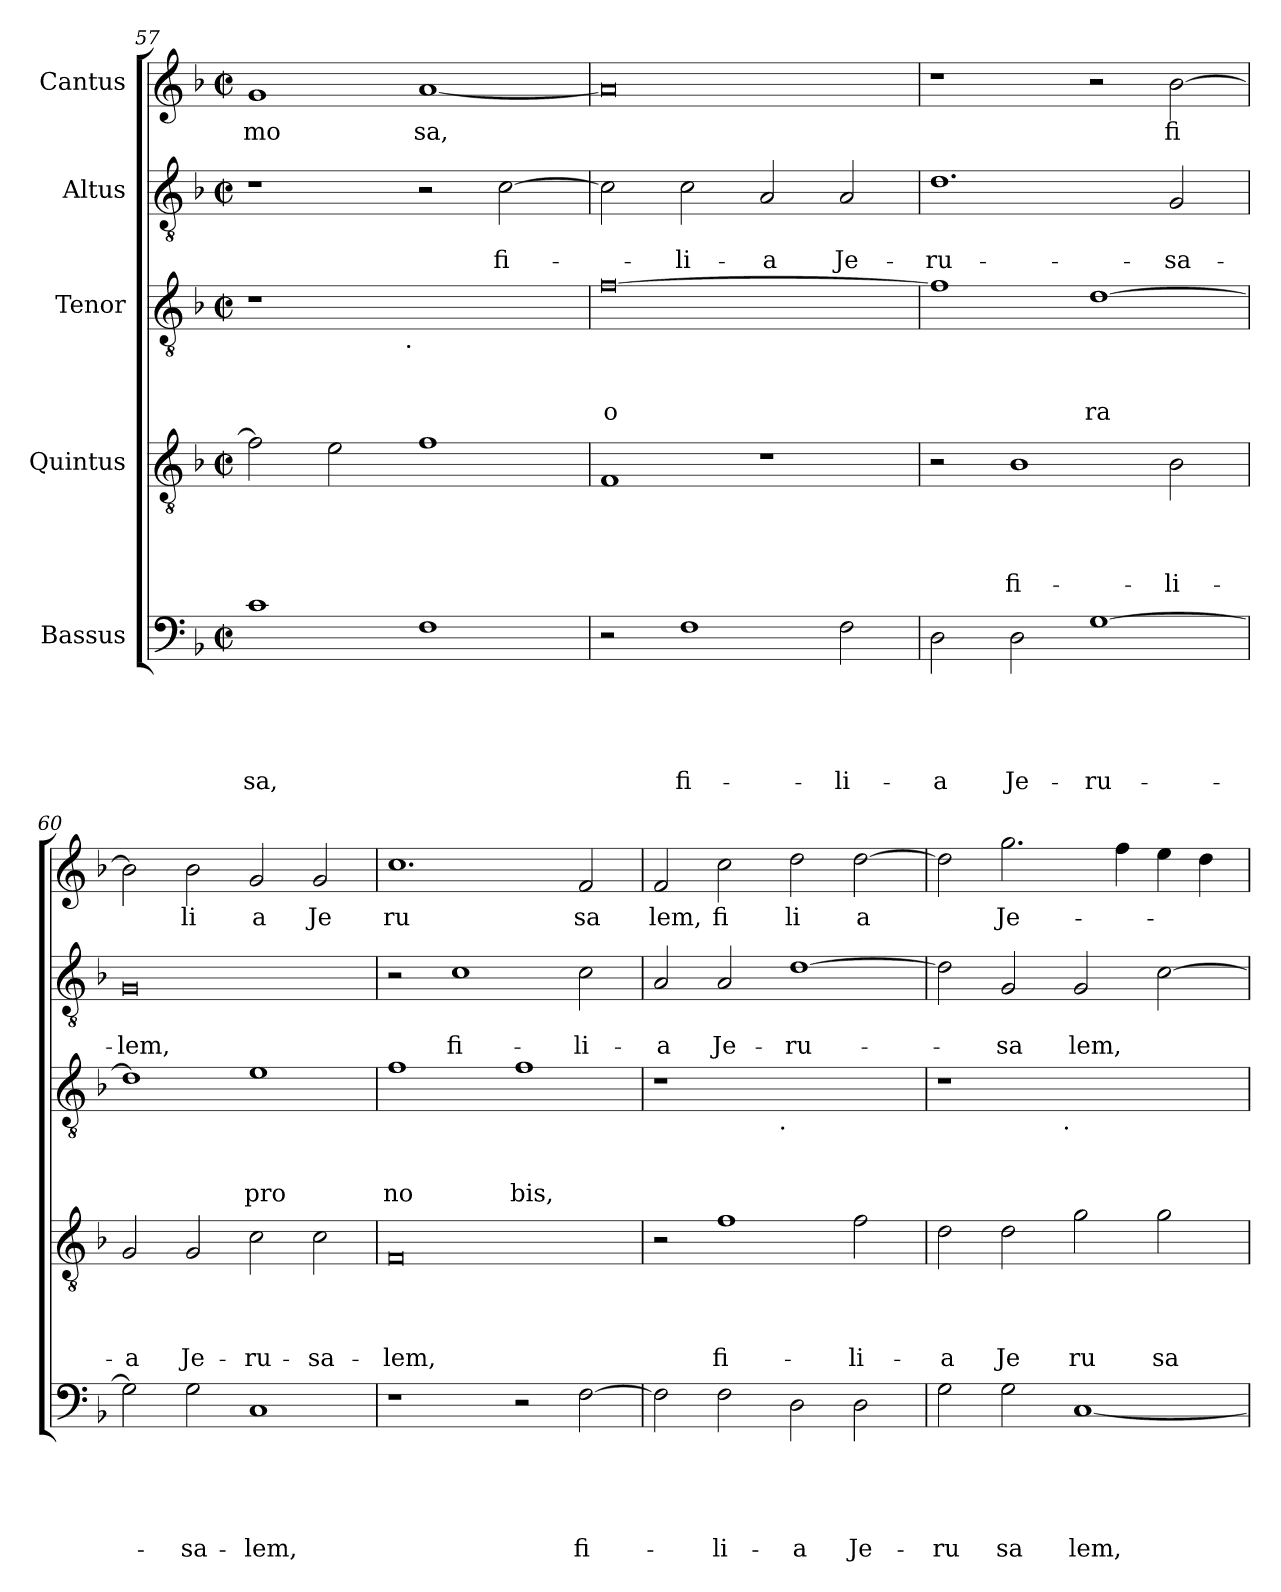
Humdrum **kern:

**kern	**text	**text	**text	**text	**text	**kern	**text	**text	**text	**text	**kern	**text	**text	**text	**kern	**text	**text	**kern	**text
*part5	*part5	*part5	*part5	*part5	*part5	*part4	*part4	*part4	*part4	*part4	*part3	*part3	*part3	*part3	*part2	*part2	*part2	*part1	*part1
*staff5	*staff5	*staff5	*staff5	*staff5	*staff5	*staff4	*staff4	*staff4	*staff4	*staff4	*staff3	*staff3	*staff3	*staff3	*staff2	*staff2	*staff2	*staff1	*staff1
*I"Bassus	*	*	*	*	*	*I"Quintus	*	*	*	*	*I"Tenor	*	*	*	*I"Altus	*	*	*I"Cantus	*
!!LO:PB:g=z
*clefF4	*	*	*	*	*	*clefGv2	*	*	*	*	*clefGv2	*	*	*	*clefGv2	*	*	*clefG2	*
*k[b-]	*	*	*	*	*	*k[b-]	*	*	*	*	*k[b-]	*	*	*	*k[b-]	*	*	*k[b-]	*
*F:	*	*	*	*	*	*F:	*	*	*	*	*F:	*	*	*	*F:	*	*	*F:	*
*M2/2	*	*	*	*	*	*M2/2	*	*	*	*	*M2/2	*	*	*	*M2/2	*	*	*M2/2	*
*met(c|)	*	*	*	*	*	*met(c|)	*	*	*	*	*met(c|)	*	*	*	*met(c|)	*	*	*met(c|)	*
=57	=57	=57	=57	=57	=57	=57	=57	=57	=57	=57	=57	=57	=57	=57	=57	=57	=57	=57	=57
!	!	!	!	!	!LO:LY:b	!	!	!	!	!	!	!	!	!	!	!	!	!	!LO:LY:b
*	*	*	*	*	*	*	*	*	*	*	*^	*	*	*	*	*	*	*	*
1c	.	.	.	.	-sa,	2f\]	.	.	.	.	1r	2ryy	.	.	.	1r	.	.	1g	-mo
.	.	.	.	.	.	2e\	.	.	.	.	.	4...ryy	.	.	.	.	.	.	.	.
!	!	!	!	!	!	!	!	!	!	!	!	!LO:TX:b:t=.	!	!	!	!	!	!	!	!
.	.	.	.	.	.	.	.	.	.	.	.	1ryy	.	.	.	.	.	.	.	.
!	!	!	!	!	!	!	!	!	!	!	!	!	!	!	!	!	!	!	!	!LO:LY:b
1F	.	.	.	.	.	1f	.	.	.	.	1ryy	.	.	.	.	2r	.	.	[<1a	sa,
!	!	!	!	!	!	!	!	!	!	!	!	!	!	!	!	!	!	!LO:LY:b	!	!
.	.	.	.	.	.	.	.	.	.	.	.	.	.	.	.	[>2c\	.	fi-	.	.
.	.	.	.	.	.	.	.	.	.	.	.	32ryy	.	.	.	.	.	.	.	.
=58	=58	=58	=58	=58	=58	=58	=58	=58	=58	=58	=58	=58	=58	=58	=58	=58	=58	=58	=58	=58
!	!	!	!	!	!	!	!	!	!	!	!	!	!	!	!LO:LY:b:rj	!	!	!	!	!
*	*	*	*	*	*	*	*	*	*	*	*v	*v	*	*	*	*	*	*	*	*
2r	.	.	.	.	.	1F	.	.	.	.	[>0f	.	.	o	2c\]	.	.	0a]	.
!	!	!	!	!	!LO:LY:b	!	!	!	!	!	!	!	!	!	!	!	!LO:LY:b	!	!
1F	.	.	.	.	fi-	.	.	.	.	.	.	.	.	.	2c\	.	-li-	.	.
!	!	!	!	!	!	!	!	!	!	!	!	!	!	!	!	!	!LO:LY:b	!	!
.	.	.	.	.	.	1r	.	.	.	.	.	.	.	.	2A/	.	-a	.	.
!	!	!	!	!	!LO:LY:b	!	!	!	!	!	!	!	!	!	!	!	!LO:LY:b	!	!
2F\	.	.	.	.	-li-	.	.	.	.	.	.	.	.	.	2A/	.	Je-	.	.
=59	=59	=59	=59	=59	=59	=59	=59	=59	=59	=59	=59	=59	=59	=59	=59	=59	=59	=59	=59
!	!	!	!	!	!LO:LY:b	!	!	!	!	!	!	!	!	!	!	!	!LO:LY:b	!	!
2D\	.	.	.	.	-a	2r	.	.	.	.	1f]	.	.	.	1.d	.	-ru-	1r	.
!	!	!	!	!	!LO:LY:b	!	!	!	!	!LO:LY:b	!	!	!	!	!	!	!	!	!
2D\	.	.	.	.	Je-	1B-	.	.	.	fi-	.	.	.	.	.	.	.	.	.
!	!	!	!	!	!LO:LY:b	!	!	!	!	!	!	!	!	!LO:LY:b	!	!	!	!	!
[>1G	.	.	.	.	-ru-	.	.	.	.	.	[>1d	.	.	ra	.	.	.	2r	.
!	!	!	!	!	!	!	!	!	!	!LO:LY:b	!	!	!	!	!	!	!LO:LY:b	!	!LO:LY:b
.	.	.	.	.	.	2B-\	.	.	.	-li-	.	.	.	.	2G/	.	-sa-	[>2b-\	fi
=60	=60	=60	=60	=60	=60	=60	=60	=60	=60	=60	=60	=60	=60	=60	=60	=60	=60	=60	=60
!	!	!	!	!	!	!	!	!	!	!LO:LY:b	!	!	!	!	!	!	!LO:LY:b	!	!
2G\]	.	.	.	.	.	2G/	.	.	.	-a	1d]	.	.	.	0G	.	-lem,	2b-\]	.
!	!	!	!	!	!LO:LY:b	!	!	!	!	!LO:LY:b	!	!	!	!	!	!	!	!	!LO:LY:b
2G\	.	.	.	.	-sa-	2G/	.	.	.	Je-	.	.	.	.	.	.	.	2b-\	li
!	!	!	!	!	!LO:LY:b	!	!	!	!	!LO:LY:b	!	!	!	!LO:LY:b	!	!	!	!	!LO:LY:b
1C	.	.	.	.	-lem,	2c\	.	.	.	-ru-	1e	.	.	pro	.	.	.	2g/	a
!	!	!	!	!	!	!	!	!	!	!LO:LY:b	!	!	!	!	!	!	!	!	!LO:LY:b
.	.	.	.	.	.	2c\	.	.	.	-sa-	.	.	.	.	.	.	.	2g/	Je
=61	=61	=61	=61	=61	=61	=61	=61	=61	=61	=61	=61	=61	=61	=61	=61	=61	=61	=61	=61
!	!	!	!	!	!	!	!	!	!	!LO:LY:b	!	!	!	!LO:LY:b	!	!	!	!	!LO:LY:b
1r	.	.	.	.	.	0F	.	.	.	-lem,	1f	.	.	no	2r	.	.	1.cc	ru
!	!	!	!	!	!	!	!	!	!	!	!	!	!	!	!	!	!LO:LY:b	!	!
.	.	.	.	.	.	.	.	.	.	.	.	.	.	.	1c	.	fi-	.	.
!	!	!	!	!	!	!	!	!	!	!	!	!	!	!LO:LY:b	!	!	!	!	!
2r	.	.	.	.	.	.	.	.	.	.	1f	.	.	bis,	.	.	.	.	.
!	!	!	!	!	!LO:LY:b	!	!	!	!	!	!	!	!	!	!	!	!LO:LY:b	!	!LO:LY:b
[>2F\	.	.	.	.	fi-	.	.	.	.	.	.	.	.	.	2c\	.	-li-	2f/	sa
=62	=62	=62	=62	=62	=62	=62	=62	=62	=62	=62	=62	=62	=62	=62	=62	=62	=62	=62	=62
!	!	!	!	!	!	!	!	!	!	!	!	!	!	!	!	!	!LO:LY:b	!	!LO:LY:b
*	*	*	*	*	*	*	*	*	*	*	*^	*	*	*	*	*	*	*	*
2F\]	.	.	.	.	.	2r	.	.	.	.	1r	2ryy	.	.	.	2A/	.	-a	2f/	lem,
!	!	!	!	!	!LO:LY:b	!	!	!	!	!LO:LY:b	!	!	!	!	!	!	!	!LO:LY:b	!	!LO:LY:b
2F\	.	.	.	.	-li-	1f	.	.	.	fi-	.	4...ryy	.	.	.	2A/	.	Je-	2cc\	fi
!	!	!	!	!	!	!	!	!	!	!	!	!LO:TX:b:t=.	!	!	!	!	!	!	!	!
.	.	.	.	.	.	.	.	.	.	.	.	1ryy	.	.	.	.	.	.	.	.
!	!	!	!	!	!LO:LY:b	!	!	!	!	!	!	!	!	!	!	!	!	!LO:LY:b	!	!LO:LY:b
2D\	.	.	.	.	-a	.	.	.	.	.	1ryy	.	.	.	.	[<1d	.	-ru-	2dd\	li
!	!	!	!	!	!LO:LY:b	!	!	!	!	!LO:LY:b	!	!	!	!	!	!	!	!	!	!LO:LY:b
2D\	.	.	.	.	Je-	2f\	.	.	.	-li-	.	.	.	.	.	.	.	.	[<2dd\	a
.	.	.	.	.	.	.	.	.	.	.	.	32ryy	.	.	.	.	.	.	.	.
!!LO:LB:g=z
=63	=63	=63	=63	=63	=63	=63	=63	=63	=63	=63	=63	=63	=63	=63	=63	=63	=63	=63	=63	=63
!	!	!	!	!	!LO:LY:b	!	!	!	!	!LO:LY:b	!	!	!	!	!	!	!	!	!	!
2G\	.	.	.	.	-ru	2d\	.	.	.	-a	1r	2ryy	.	.	.	2d\]	.	.	2dd\]	.
!	!	!	!	!	!LO:LY:b	!	!	!	!	!LO:LY:b	!	!	!	!	!	!	!	!LO:LY:b	!	!LO:LY:b
2G\	.	.	.	.	sa	2d\	.	.	.	Je	.	4...ryy	.	.	.	2G/	.	-sa	2.gg\	Je-
!	!	!	!	!	!	!	!	!	!	!	!	!LO:TX:b:t=.	!	!	!	!	!	!	!	!
.	.	.	.	.	.	.	.	.	.	.	.	1ryy	.	.	.	.	.	.	.	.
!	!	!	!	!	!LO:LY:b	!	!	!	!	!LO:LY:b	!	!	!	!	!	!	!	!LO:LY:b	!	!
[<1C	.	.	.	.	lem,	2g\	.	.	.	ru	1ryy	.	.	.	.	2G/	.	lem,	.	.
.	.	.	.	.	.	.	.	.	.	.	.	.	.	.	.	.	.	.	4ff\	.
!	!	!	!	!	!	!	!	!	!	!LO:LY:b	!	!	!	!	!	!	!	!	!	!
.	.	.	.	.	.	2g\	.	.	.	sa	.	.	.	.	.	[>2c\	.	.	4ee\	.
.	.	.	.	.	.	.	.	.	.	.	.	.	.	.	.	.	.	.	4dd\	.
.	.	.	.	.	.	.	.	.	.	.	.	32ryy	.	.	.	.	.	.	.	.
*	*	*	*	*	*	*	*	*	*	*	*v	*v	*	*	*	*	*	*	*	*
=	=	=	=	=	=	=	=	=	=	=	=	=	=	=	=	=	=	=	=
*-	*-	*-	*-	*-	*-	*-	*-	*-	*-	*-	*-	*-	*-	*-	*-	*-	*-	*-	*-
